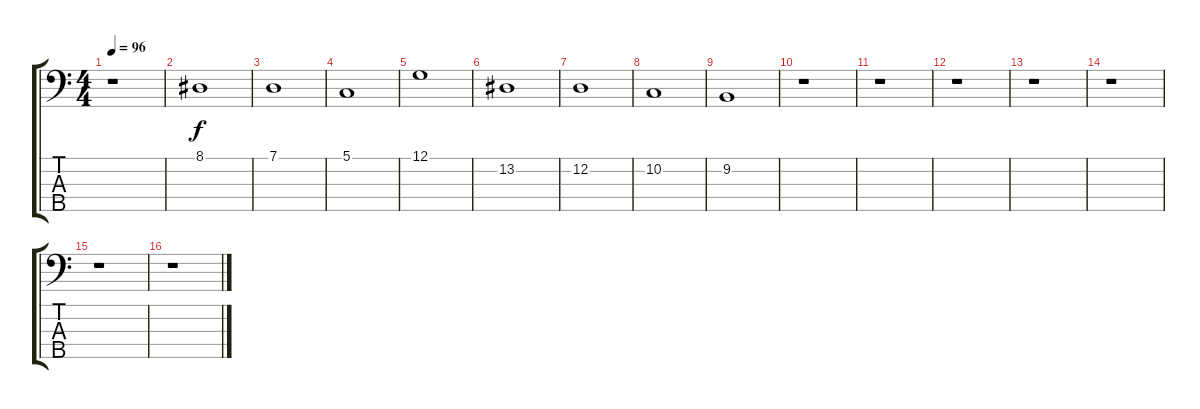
\track "" {instrument synthbrass2}
\staff {score tabs}
\tuning (G2 D2 A1 E1 B0) {hide}
\ts (4 4)
\tempo 96
\clef f4
\ks c
r.1{dy f} |
8.1.1{volume 11 balance 8 instrument synthbrass2} |
7.1.1 |
5.1.1 |
12.1.1 |
13.2.1 |
12.2.1 |
10.2.1 |
9.2.1 |
r.1 |
r.1 |
r.1 |
r.1 |
r.1 |
r.1 |
r.1
